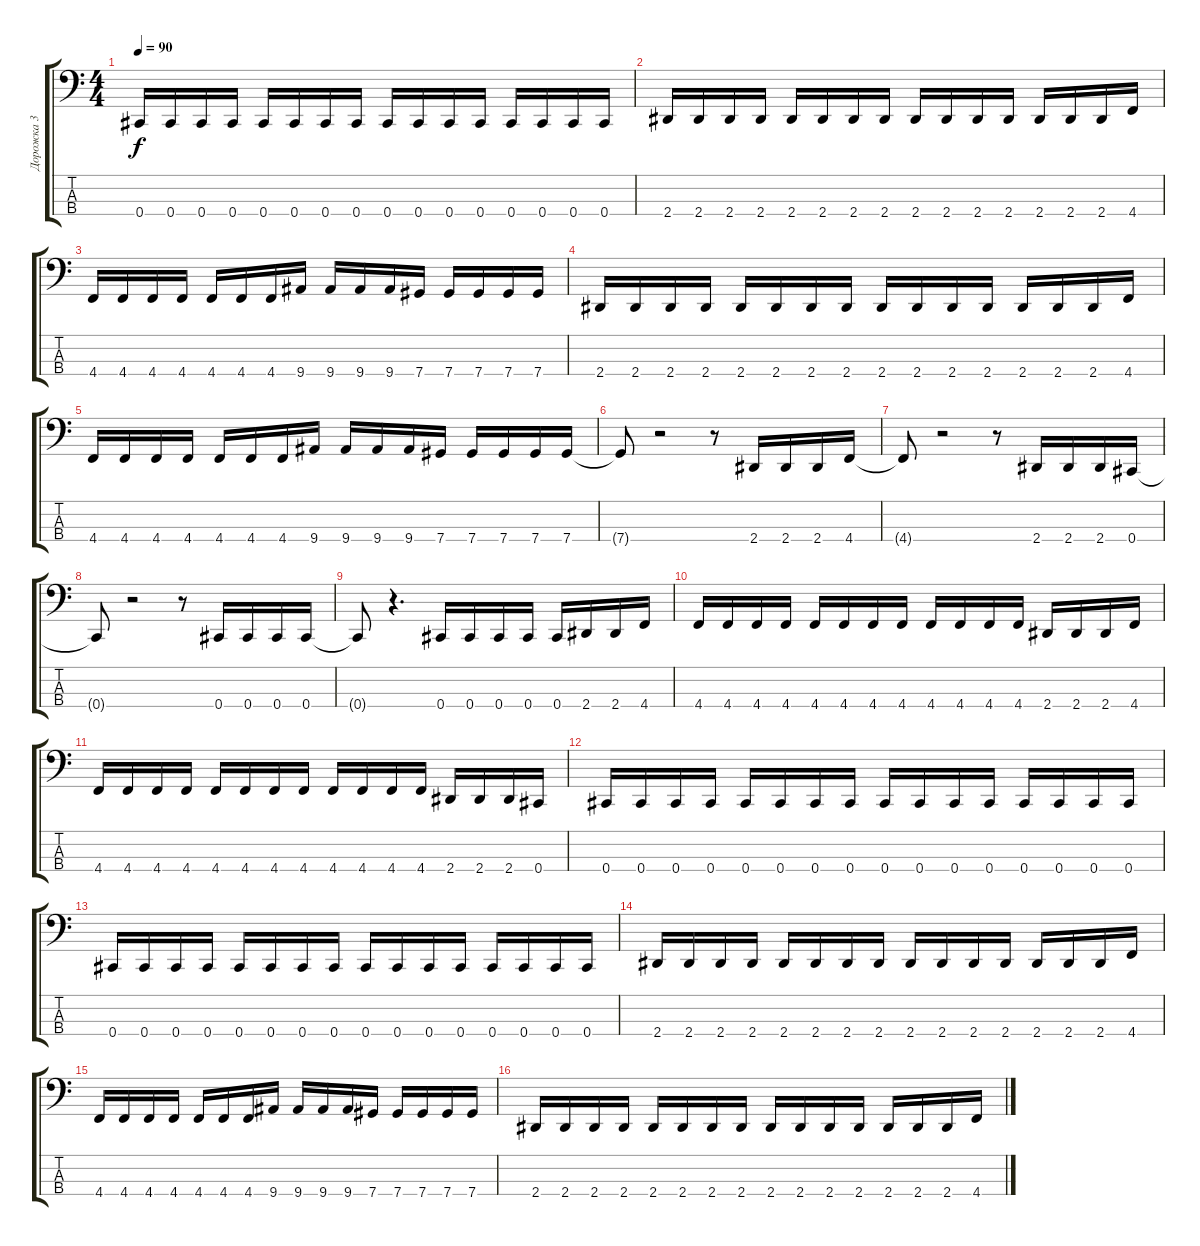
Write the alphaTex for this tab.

\track ("Дорожка 3" "Дорожка 3") {instrument electricbassfinger}
\staff {score tabs}
\tuning (Gb2 Db2 Ab1 Db1) {hide}
\ts (4 4)
\tempo 90
\clef f4
\ks c
0.4.16{dy f} 0.4.16 0.4.16 0.4.16 0.4.16 0.4.16 0.4.16 0.4.16 0.4.16 0.4.16 0.4.16 0.4.16 0.4.16 0.4.16 0.4.16 0.4.16 |
2.4.16 2.4.16 2.4.16 2.4.16 2.4.16 2.4.16 2.4.16 2.4.16 2.4.16 2.4.16 2.4.16 2.4.16 2.4.16 2.4.16 2.4.16 4.4.16 |
4.4.16 4.4.16 4.4.16 4.4.16 4.4.16 4.4.16 4.4.16 9.4.16 9.4.16 9.4.16 9.4.16 7.4.16 7.4.16 7.4.16 7.4.16 7.4.16 |
2.4.16 2.4.16 2.4.16 2.4.16 2.4.16 2.4.16 2.4.16 2.4.16 2.4.16 2.4.16 2.4.16 2.4.16 2.4.16 2.4.16 2.4.16 4.4.16 |
4.4.16 4.4.16 4.4.16 4.4.16 4.4.16 4.4.16 4.4.16 9.4.16 9.4.16 9.4.16 9.4.16 7.4.16 7.4.16 7.4.16 7.4.16 7.4.16 |
7.4{t}.8 r.2 r.8 2.4.16 2.4.16 2.4.16 4.4.16 |
4.4{t}.8 r.2 r.8 2.4.16 2.4.16 2.4.16 0.4.16 |
0.4{t}.8 r.2 r.8 0.4.16 0.4.16 0.4.16 0.4.16 |
0.4{t}.8 r.4{d} 0.4.16 0.4.16 0.4.16 0.4.16 0.4.16 2.4.16 2.4.16 4.4.16 |
4.4.16 4.4.16 4.4.16 4.4.16 4.4.16 4.4.16 4.4.16 4.4.16 4.4.16 4.4.16 4.4.16 4.4.16 2.4.16 2.4.16 2.4.16 4.4.16 |
4.4.16 4.4.16 4.4.16 4.4.16 4.4.16 4.4.16 4.4.16 4.4.16 4.4.16 4.4.16 4.4.16 4.4.16 2.4.16 2.4.16 2.4.16 0.4.16 |
0.4.16 0.4.16 0.4.16 0.4.16 0.4.16 0.4.16 0.4.16 0.4.16 0.4.16 0.4.16 0.4.16 0.4.16 0.4.16 0.4.16 0.4.16 0.4.16 |
0.4.16 0.4.16 0.4.16 0.4.16 0.4.16 0.4.16 0.4.16 0.4.16 0.4.16 0.4.16 0.4.16 0.4.16 0.4.16 0.4.16 0.4.16 0.4.16 |
2.4.16 2.4.16 2.4.16 2.4.16 2.4.16 2.4.16 2.4.16 2.4.16 2.4.16 2.4.16 2.4.16 2.4.16 2.4.16 2.4.16 2.4.16 4.4.16 |
4.4.16 4.4.16 4.4.16 4.4.16 4.4.16 4.4.16 4.4.16 9.4.16 9.4.16 9.4.16 9.4.16 7.4.16 7.4.16 7.4.16 7.4.16 7.4.16 |
2.4.16 2.4.16 2.4.16 2.4.16 2.4.16 2.4.16 2.4.16 2.4.16 2.4.16 2.4.16 2.4.16 2.4.16 2.4.16 2.4.16 2.4.16 4.4.16
